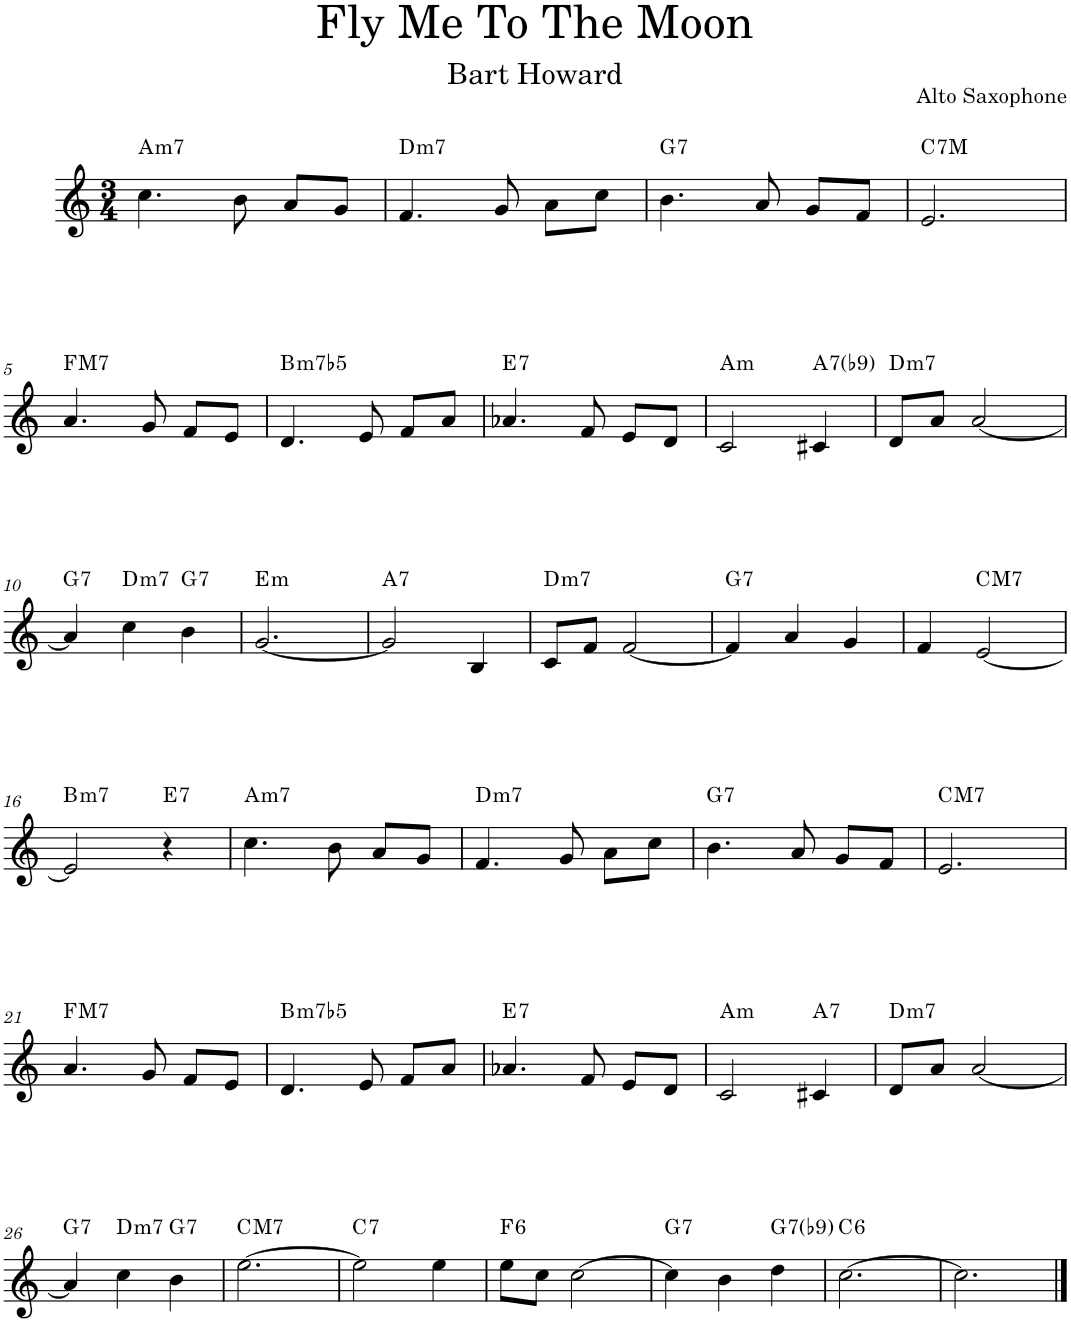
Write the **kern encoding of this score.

**kern	**harte
*part1	*part1
*staff1	*
*I"Main	*
*I'Main	*
*clefG2	*
*Trd5c9	*
*k[]	*
*M3/4	*
=1	=1
!	!LO:H:kt=m7
4.cc\	A:min7
8b\	.
8a/L	.
8g/J	.
=2	=2
!	!LO:H:kt=m7
4.f/	D:min7
8g/	.
8a\L	.
8cc\J	.
=3	=3
!	!LO:H:kt=7
4.b\	G:7
8a/	.
8g/L	.
8f/J	.
=4	=4
!	!LO:H:kt=7
2.e/	C:7
!!LO:LB:g=z
=5	=5
!	!LO:H:kt=M7
4.a/	F:maj7
8g/	.
8f/L	.
8e/J	.
=6	=6
!	!LO:H:kt=m7b5
4.d/	B:hdim7
8e/	.
8f/L	.
8a/J	.
=7	=7
!	!LO:H:kt=7
4.a-X/	E:7
8f/	.
8e/L	.
8d/J	.
=8	=8
!	!LO:H:kt=m
2c/	A:min
!	!LO:H:kt=7
4c#X/	A:7(b9)
=9	=9
!	!LO:H:kt=m7
8d/L	D:min7
8a/J	.
[2a/	.
!!LO:LB:g=z
=10	=10
!	!LO:H:kt=7
4a/]	G:7
!	!LO:H:kt=m7
4cc\	D:min7
!	!LO:H:kt=7
4b\	G:7
=11	=11
!	!LO:H:kt=m
[2.g/	E:min
=12	=12
!	!LO:H:kt=7
2g/]	A:7
4B/	.
=13	=13
!	!LO:H:kt=m7
8c/L	D:min7
8f/J	.
[2f/	.
=14	=14
!	!LO:H:kt=7
4f/]	G:7
4a/	.
4g/	.
=15	=15
4f/	.
!	!LO:H:kt=M7
[2e/	C:maj7
!!LO:LB:g=z
=16	=16
!	!LO:H:kt=m7
2e/]	B:min7
!	!LO:H:kt=7
4r	E:7
=17	=17
!	!LO:H:kt=m7
4.cc\	A:min7
8b\	.
8a/L	.
8g/J	.
=18	=18
!	!LO:H:kt=m7
4.f/	D:min7
8g/	.
8a\L	.
8cc\J	.
=19	=19
!	!LO:H:kt=7
4.b\	G:7
8a/	.
8g/L	.
8f/J	.
=20	=20
!	!LO:H:kt=M7
2.e/	C:maj7
!!LO:LB:g=z
=21	=21
!	!LO:H:kt=M7
4.a/	F:maj7
8g/	.
8f/L	.
8e/J	.
=22	=22
!	!LO:H:kt=m7b5
4.d/	B:hdim7
8e/	.
8f/L	.
8a/J	.
=23	=23
!	!LO:H:kt=7
4.a-X/	E:7
8f/	.
8e/L	.
8d/J	.
=24	=24
!	!LO:H:kt=m
2c/	A:min
!	!LO:H:kt=7
4c#X/	A:7
=25	=25
!	!LO:H:kt=m7
8d/L	D:min7
8a/J	.
[2a/	.
!!LO:LB:g=z
=26	=26
!	!LO:H:kt=7
4a/]	G:7
!	!LO:H:kt=m7
4cc\	D:min7
!	!LO:H:kt=7
4b\	G:7
=27	=27
!	!LO:H:kt=M7
[2.ee\	C:maj7
=28	=28
!	!LO:H:kt=7
2ee\]	C:7
4ee\	.
=29	=29
!	!LO:H:kt=6
8ee\L	F:maj6
8cc\J	.
[2cc\	.
=30	=30
!	!LO:H:kt=7
4cc\]	G:7
4b\	.
!	!LO:H:kt=7
4dd\	G:7(b9)
=31	=31
!	!LO:H:kt=6
[2.cc\	C:maj6
=32	=32
2.cc\]	.
==	==
*-	*-
